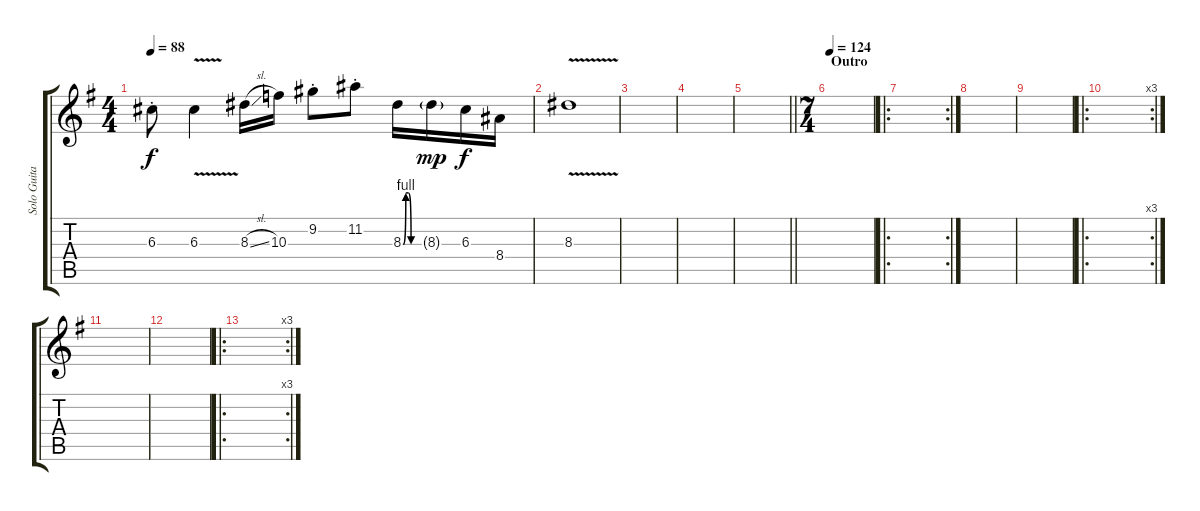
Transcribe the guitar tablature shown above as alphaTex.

\track ("Solo Guitar (Guitar 5)" "Solo Guita") {instrument distortionguitar}
\staff {score tabs}
\tuning (E4 B3 G3 D3 A2 E2) {hide}
\ts (4 4)
\tempo 88
\clef g2
\ks g
6.3{st}.8{dy f} 6.3{v}.4 8.3{sl}.16 10.3.16 9.2{st}.8 11.2{st}.8 8.3{be (custom 0 0 10 4 20 4 30 0 60 0)}.16 8.3{g}.16{dy mp} 6.3.16{dy f} 8.4.16 |
8.3{v}.1 |
|
|
\barLineRight lightlight
|
\ts (7 4)
\section ("" "Outro")
\tempo 124
|
\ro
\rc 2
|
|
|
\ro
\rc 3
|
|
|
\ro
\rc 3
